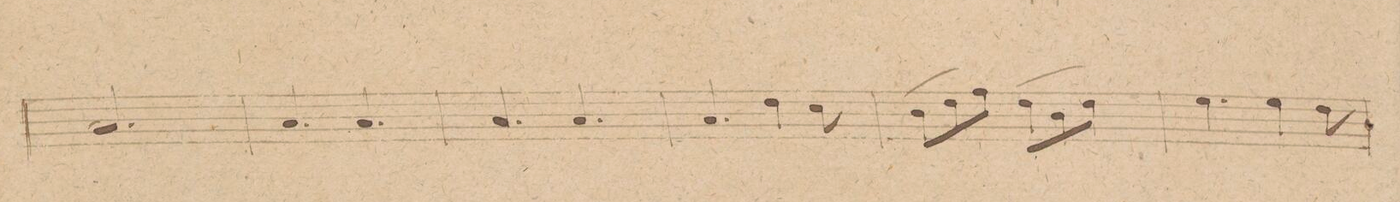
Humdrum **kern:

**kern	**dynam
*I"Baſso	*
*clefF4	*
*k[]	*
*M6/8	*
2.C/	.
=59	=59
4.C/	.
4.C/	.
=60	=60
4.C/	.
4.C/	.
=61	=61
4.C/	.
4F\	.
8E\	.
=62	=62
(8D\L	.
8F\	.
8A\J)	.
(8F\L	.
8D\	.
8F\J)	.
=63	=63
4.G\	.
4G\	.
8F\	.
=64	=64
*-	*-
